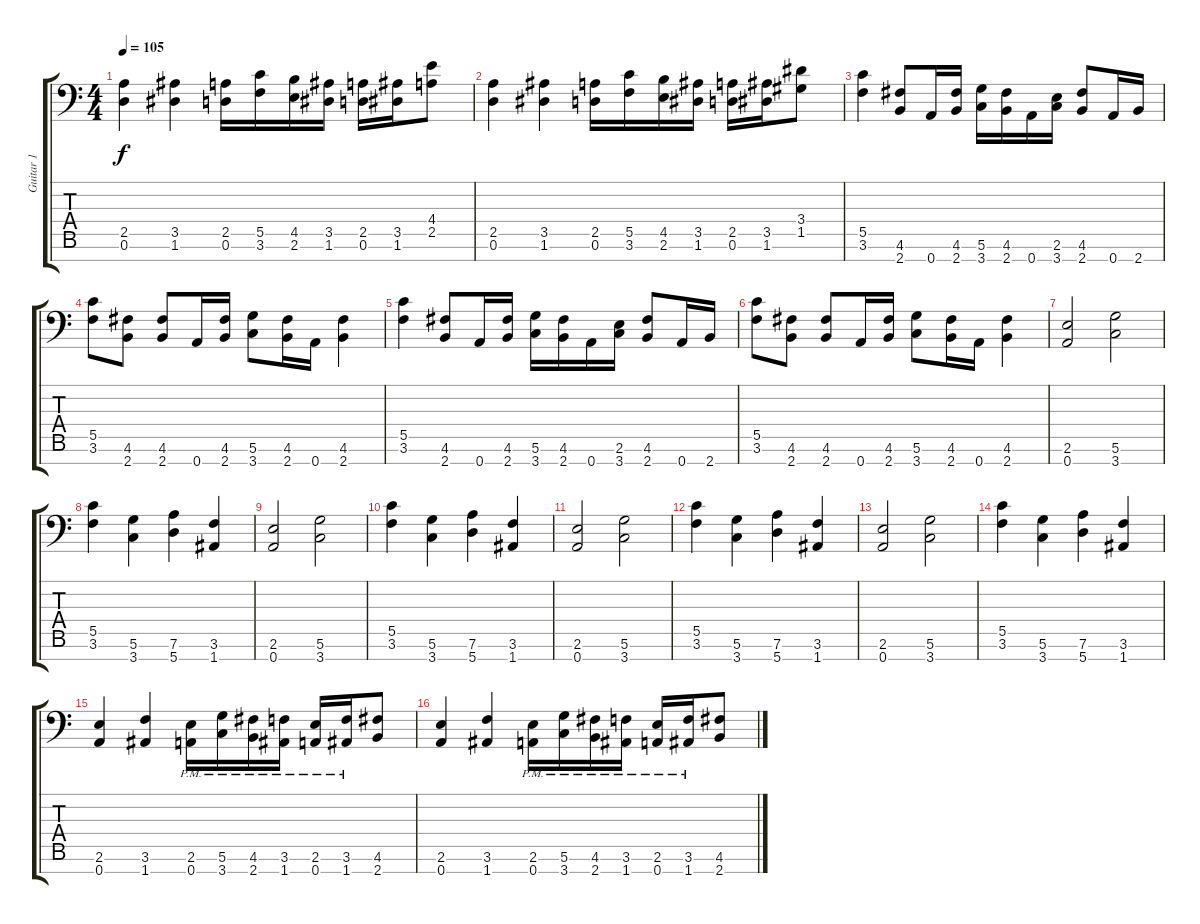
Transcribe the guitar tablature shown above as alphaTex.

\track ("Guitar 1" "Guitar 1") {instrument distortionguitar}
\staff {score tabs}
\tuning (D4 A3 F3 C3 G2 D2 A1) {hide}
\ts (4 4)
\tempo 105
\clef f4
\ks c
(2.5 0.6).4{dy f} (3.5 1.6).4 (2.5 0.6).16 (5.5 3.6).16 (4.5 2.6).16 (3.5 1.6).16 (2.5 0.6).16 (3.5 1.6).16 (4.4 2.5).8 |
(2.5 0.6).4 (3.5 1.6).4 (2.5 0.6).16 (5.5 3.6).16 (4.5 2.6).16 (3.5 1.6).16 (2.5 0.6).16 (3.5 1.6).16 (3.4 1.5).8 |
(5.5 3.6).4 (4.6 2.7).8 0.7.16 (4.6 2.7).16 (5.6 3.7).16 (4.6 2.7).16 0.7.16 (2.6 3.7).16 (4.6 2.7).8 0.7.16 2.7.16 |
(5.5 3.6).8 (4.6 2.7).8 (4.6 2.7).8 0.7.16 (4.6 2.7).16 (5.6 3.7).8 (4.6 2.7).16 0.7.16 (4.6 2.7).4 |
(5.5 3.6).4 (4.6 2.7).8 0.7.16 (4.6 2.7).16 (5.6 3.7).16 (4.6 2.7).16 0.7.16 (2.6 3.7).16 (4.6 2.7).8 0.7.16 2.7.16 |
(5.5 3.6).8 (4.6 2.7).8 (4.6 2.7).8 0.7.16 (4.6 2.7).16 (5.6 3.7).8 (4.6 2.7).16 0.7.16 (4.6 2.7).4 |
(2.6 0.7).2 (5.6 3.7).2 |
(5.5 3.6).4 (5.6 3.7).4 (7.6 5.7).4 (3.6 1.7).4 |
(2.6 0.7).2 (5.6 3.7).2 |
(5.5 3.6).4 (5.6 3.7).4 (7.6 5.7).4 (3.6 1.7).4 |
(2.6 0.7).2 (5.6 3.7).2 |
(5.5 3.6).4 (5.6 3.7).4 (7.6 5.7).4 (3.6 1.7).4 |
(2.6 0.7).2 (5.6 3.7).2 |
(5.5 3.6).4 (5.6 3.7).4 (7.6 5.7).4 (3.6 1.7).4 |
(2.6 0.7).4 (3.6 1.7).4 (2.6{pm} 0.7).16 (5.6{pm} 3.7{pm}).16 (4.6{pm} 2.7{pm}).16 (3.6{pm} 1.7{pm}).16 (2.6{pm} 0.7{pm}).16 (3.6{pm} 1.7{pm}).16 (4.6 2.7).8 |
(2.6 0.7).4 (3.6 1.7).4 (2.6{pm} 0.7).16 (5.6{pm} 3.7{pm}).16 (4.6{pm} 2.7{pm}).16 (3.6{pm} 1.7{pm}).16 (2.6{pm} 0.7{pm}).16 (3.6{pm} 1.7{pm}).16 (4.6 2.7).8
